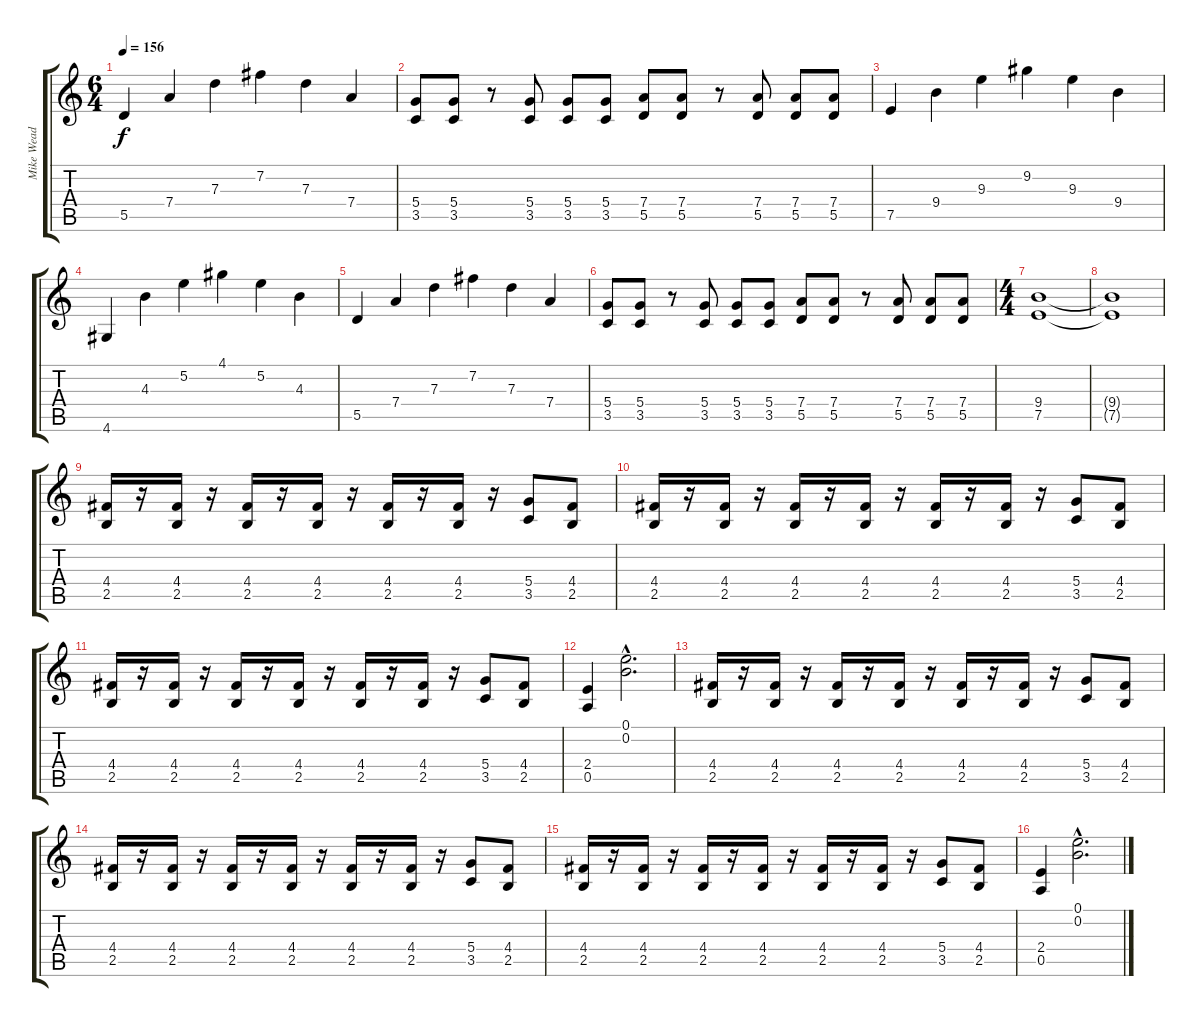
\track ("Mike Wead" "Mike Wead") {instrument distortionguitar}
\staff {score tabs}
\tuning (E4 B3 G3 D3 A2 E2) {hide}
\ts (6 4)
\tempo 156
\clef g2
\ks c
5.5.4{dy f} 7.4.4 7.3.4 7.2.4 7.3.4 7.4.4 |
(5.4 3.5).8 (5.4 3.5).8 r.8 (5.4 3.5).8 (5.4 3.5).8 (5.4 3.5).8 (7.4 5.5).8 (7.4 5.5).8 r.8 (7.4 5.5).8 (7.4 5.5).8 (7.4 5.5).8 |
7.5.4 9.4.4 9.3.4 9.2.4 9.3.4 9.4.4 |
4.6.4 4.3.4 5.2.4 4.1.4 5.2.4 4.3.4 |
5.5.4 7.4.4 7.3.4 7.2.4 7.3.4 7.4.4 |
(5.4 3.5).8 (5.4 3.5).8 r.8 (5.4 3.5).8 (5.4 3.5).8 (5.4 3.5).8 (7.4 5.5).8 (7.4 5.5).8 r.8 (7.4 5.5).8 (7.4 5.5).8 (7.4 5.5).8 |
\ts (4 4)
(9.4 7.5).1 |
(9.4{t} 7.5{t}).1 |
(4.4 2.5).16 r.16 (4.4 2.5).16 r.16 (4.4 2.5).16 r.16 (4.4 2.5).16 r.16 (4.4 2.5).16 r.16 (4.4 2.5).16 r.16 (5.4 3.5).8 (4.4 2.5).8 |
(4.4 2.5).16 r.16 (4.4 2.5).16 r.16 (4.4 2.5).16 r.16 (4.4 2.5).16 r.16 (4.4 2.5).16 r.16 (4.4 2.5).16 r.16 (5.4 3.5).8 (4.4 2.5).8 |
(4.4 2.5).16 r.16 (4.4 2.5).16 r.16 (4.4 2.5).16 r.16 (4.4 2.5).16 r.16 (4.4 2.5).16 r.16 (4.4 2.5).16 r.16 (5.4 3.5).8 (4.4 2.5).8 |
(2.4 0.5).4 (0.1{hac} 0.2{hac}).2{d} |
(4.4 2.5).16 r.16 (4.4 2.5).16 r.16 (4.4 2.5).16 r.16 (4.4 2.5).16 r.16 (4.4 2.5).16 r.16 (4.4 2.5).16 r.16 (5.4 3.5).8 (4.4 2.5).8 |
(4.4 2.5).16 r.16 (4.4 2.5).16 r.16 (4.4 2.5).16 r.16 (4.4 2.5).16 r.16 (4.4 2.5).16 r.16 (4.4 2.5).16 r.16 (5.4 3.5).8 (4.4 2.5).8 |
(4.4 2.5).16 r.16 (4.4 2.5).16 r.16 (4.4 2.5).16 r.16 (4.4 2.5).16 r.16 (4.4 2.5).16 r.16 (4.4 2.5).16 r.16 (5.4 3.5).8 (4.4 2.5).8 |
(2.4 0.5).4 (0.1{hac} 0.2{hac}).2{d}
